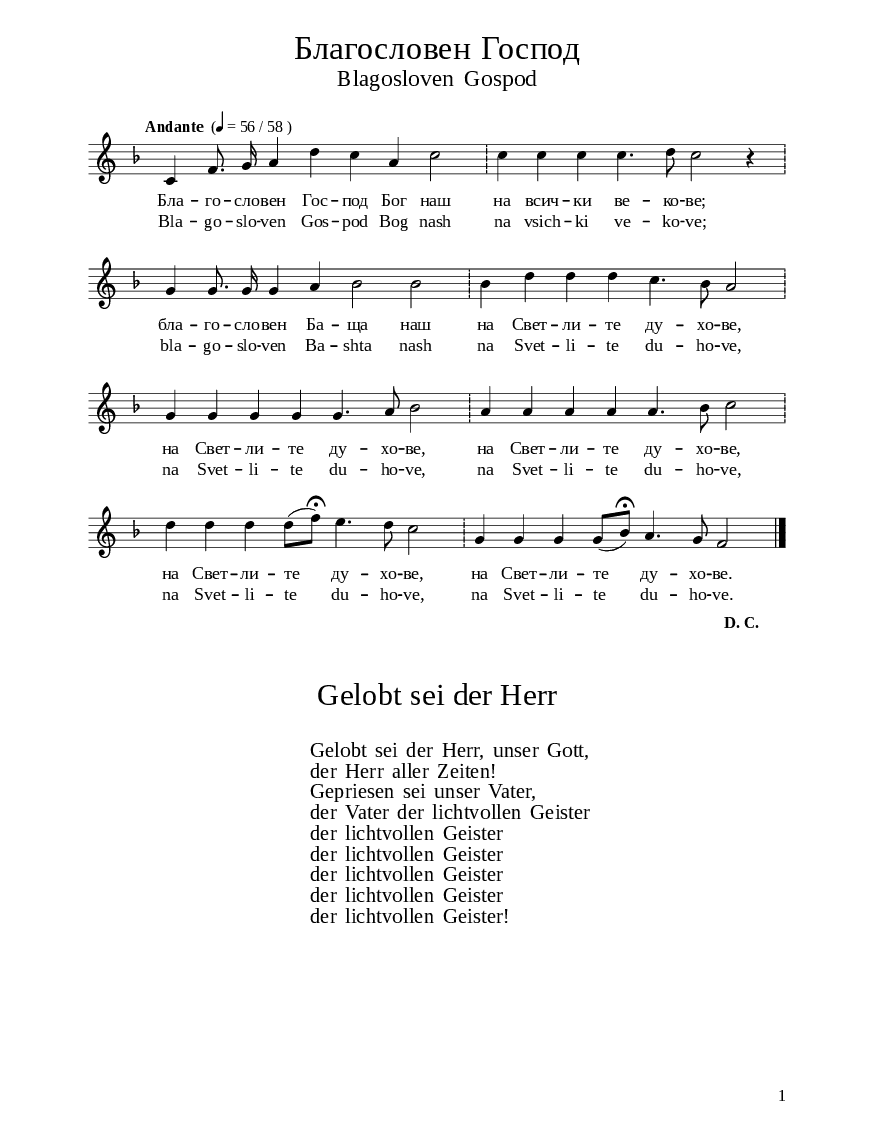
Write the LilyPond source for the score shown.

\version "2.20.0"

\paper {
  #(set-paper-size "a5")
}

\bookpart {
  \paper {
    print-all-headers = ##t
    print-page-number = ##t
    print-first-page-number = ##t

    % put page numbers on the bottom
    oddHeaderMarkup = \markup ""
    evenHeaderMarkup = \markup ""
    oddFooterMarkup = \markup
    \fill-line {
      ""
      \on-the-fly #print-page-number-check-first \fromproperty #'page:page-number-string
    }
    evenFooterMarkup = \markup
    \fill-line {
      \on-the-fly #print-page-number-check-first \fromproperty #'page:page-number-string
      ""
    }

    left-margin = 1.5\cm
    right-margin = 1.5\cm
    top-margin = 1.6\cm
    bottom-margin = 1.2\cm
    ragged-bottom = ##t % do not spread the staves to fill the whole vertical space

    % change lyrics and titles font (affects notes also)
    fonts =
    #(make-pango-font-tree
      "Times New Roman"
      "DejaVu Sans"
      "DejaVu Sans Mono"
      (/ (* staff-height pt) 3.6))

    % change distance between staves
    system-system-spacing =
    #'((basic-distance . 12)
       (minimum-distance . 6)
       (padding . 1)
       (stretchability . 12))
  }

  \header {
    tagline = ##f
  }

  \score{
    \layout {
      indent = 0.0\cm % remove first line indentation
      %ragged-last = ##t % do not spread last line to fill the whole space
      \context {
        \Score
        \omit BarNumber %remove bar numbers
      } % context

      \context {
        % change staff size
        \Staff
        fontSize = #+0 % affects notes size only
        \override StaffSymbol #'staff-space = #(magstep -3)
        \override StaffSymbol #'thickness = #0.5
        \override BarLine #'hair-thickness = #1
        %\override StaffSymbol #'ledger-line-thickness = #'(0 . 0)
      }

      \context {
        % adjust space between staff and lyrics and between the two lyric lines
        \Lyrics
        \override VerticalAxisGroup.nonstaff-relatedstaff-spacing = #'((basic-distance . 4.5))
        \override VerticalAxisGroup.nonstaff-nonstaff-spacing = #'((minimum-distance . 2))
      }
    } % layout

    \new Voice \absolute  {
      \clef treble
      \key f \major
      \omit Score.TimeSignature
        \cadenzaOn % allows custom bar lines
      % \tempo "Andante" 4 = 56 - 58
      \tempo \markup {
        % make tempo note smaller
        \concat {
          "Andante " \normal-text { " (" }
          \teeny \general-align #Y #DOWN \note #"4" #0.8
          \normal-text { " = 56 / 58 )" }
        }
      }
      \autoBeamOff

      c'4 f'8. g'16 a'4 d'' c'' a' c''2 | \bar "!" c''4 c'' c'' c''4. d''8 c''2 r4 | \bar "!" \break
      g'4 g'8. g'16 g'4 a' bes'2 bes' | \bar "!" bes'4 d'' d'' d'' c''4. bes'8 a'2 | \bar "!" \break
      g'4 g' g' g' g'4. a'8 bes'2 | \bar "!" a'4 a' a' a' a'4. bes'8 c''2 | \bar "!" \break
      d''4 d'' d'' d''8 ([f'']) \fermata e''4. d''8 c''2 | \bar "!" g'4 g' g' g'8 ([ bes' ]) \fermata a'4. g'8 f'2 | \bar "|."
    }

    \addlyrics {
      Бла -- го --
      сло -- вен Гос -- под Бог наш на всич -- ки ве
      -- ко -- ве; бла -- го -- сло -- вен Ба -- ща наш
      на Свет -- ли -- те ду -- хо -- ве, на Свет --
      ли -- те ду -- хо -- ве, на Свет -- ли -- те ду
      -- хо -- ве, на Свет -- ли -- те ду -- хо -- ве,
      на Свет -- ли -- те ду -- хо -- ве.}
      \addlyrics {
        Bla -- go --
        slo -- ven Gos -- pod Bog nash na vsich -- ki ve
        -- ko -- ve; bla -- go -- slo -- ven Ba -- shta nash
        na Svet -- li -- te du -- ho -- ve, na Svet --
        li -- te du -- ho -- ve, na Svet -- li -- te du
        -- ho -- ve, na Svet -- li -- te du -- ho -- ve,
        na Svet -- li -- te du -- ho -- ve.
      }

      \header {
        title = \markup \column \normal-text \fontsize #2.5 {
          \center-align
          \line { Благословен Господ}
          \vspace #-0.6
          \center-align
          \line \fontsize #-3 { Blagosloven Gospod }
          \vspace #-0.8
          \center-align
          \line \fontsize #-3 { " " }
        }
      }

      \midi{}

    } % score

    \markup \halign #-38 \raise #2.8 {
      \column  {
        \line  \halign #-3.8 {
          \bold  { "D. C." }
        }
      }
    }

    \markup \null
    \markup \null

    % include foreign translation(s) of the song
    \version "2.20.0"

\markup \fill-line { \fontsize #6 "Gelobt sei der Herr" }
\markup \null
\markup \null
\markup \fontsize #+2.5 {
    \hspace #20
    \override #'(baseline-skip . 2)
    \column {
     \line { "   " }
       
\line { " "Gelobt sei der Herr, unser Gott,}

\line { " "der Herr aller Zeiten!}

\line { " "Gepriesen sei unser Vater,}

\line { " "der Vater der lichtvollen Geister}

\line { " "der lichtvollen Geister}

\line { " "der lichtvollen Geister}

\line { " "der lichtvollen Geister}

\line { " "der lichtvollen Geister}

\line { " "der lichtvollen Geister!}
                 
  }
}


  } % bookpart
